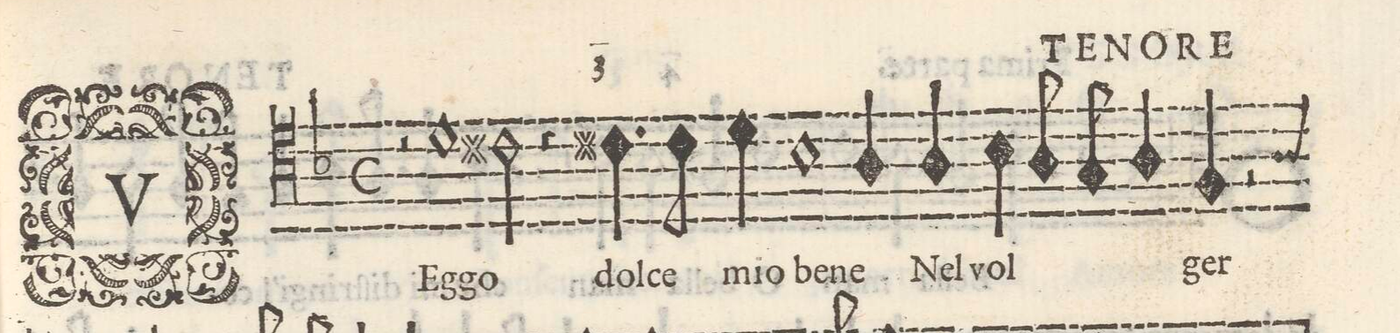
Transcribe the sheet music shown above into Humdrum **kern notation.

**kern	**text
*I"TENORE	*
*clefC4	*
*k[b-]	*
*met(C)	*
*M2/1	*
2r	.
1d\	VEg-
2c#X\	-go
=2-	=2-
4r	.
4.c#X\	dol-
8c#\	-ce
4d\	mio
1B-	be-
=3-	=3-
4A/	-ne
4A/	Nel
4B-\	vol-
8A/	.
8G/	.
4A/	.
4F/	-ger
*custos:A	*
*-	*-
